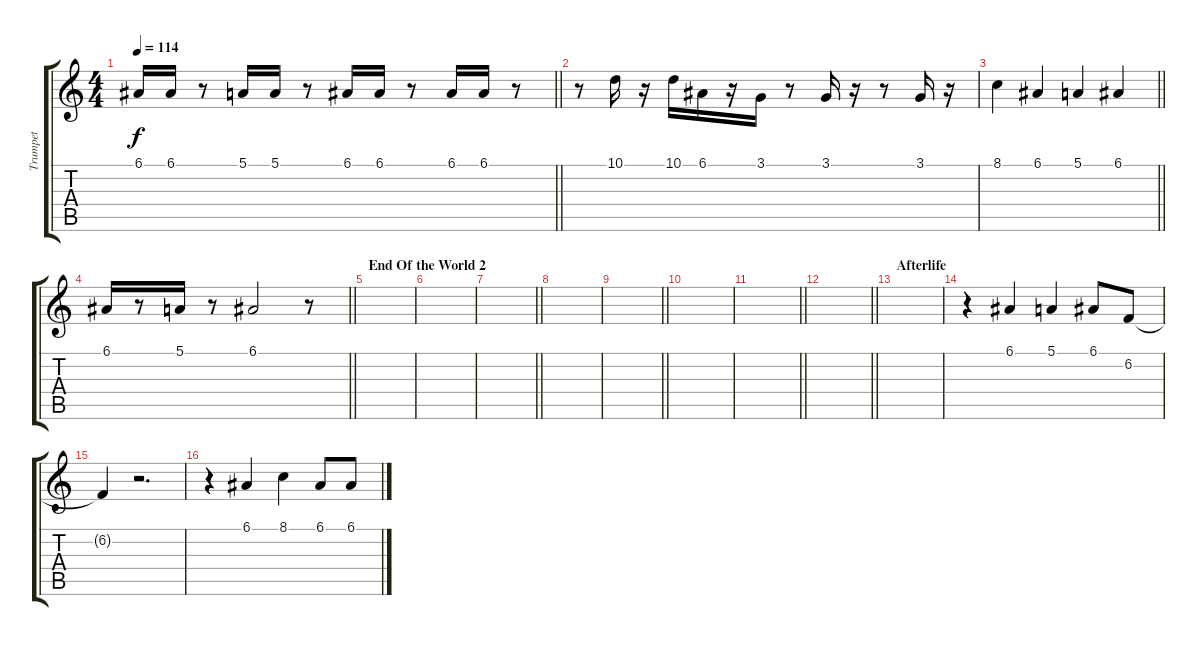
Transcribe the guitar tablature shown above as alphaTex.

\track ("Trumpet" "Trumpet") {instrument trumpet}
\staff {score tabs}
\tuning (E4 B3 G3 D3 A2 E2) {hide}
\ts (4 4)
\tempo 114
\clef g2
\barLineRight lightlight
\ks c
6.1.16{dy f} 6.1.16 r.8 5.1.16 5.1.16 r.8 6.1.16 6.1.16 r.8 6.1.16 6.1.16 r.8 |
r.8 10.1.16 r.16 10.1.16 6.1.16 r.16 3.1.16 r.8 3.1.16 r.16 r.8 3.1.16 r.16 |
\barLineRight lightlight
8.1.4 6.1.4 5.1.4 6.1.4 |
\barLineRight lightlight
6.1.16 r.8 5.1.16 r.8 6.1.2 r.8 |
\section ("" "End Of the World 2")
|
|
\barLineRight lightlight
|
|
\barLineRight lightlight
|
|
\barLineRight lightlight
|
\barLineRight lightlight
|
\section ("" "Afterlife")
|
r.4 6.1.4 5.1.4 6.1.8 6.2.8 |
6.2{t}.4 r.2{d} |
r.4 6.1.4 8.1.4 6.1.8 6.1.8
